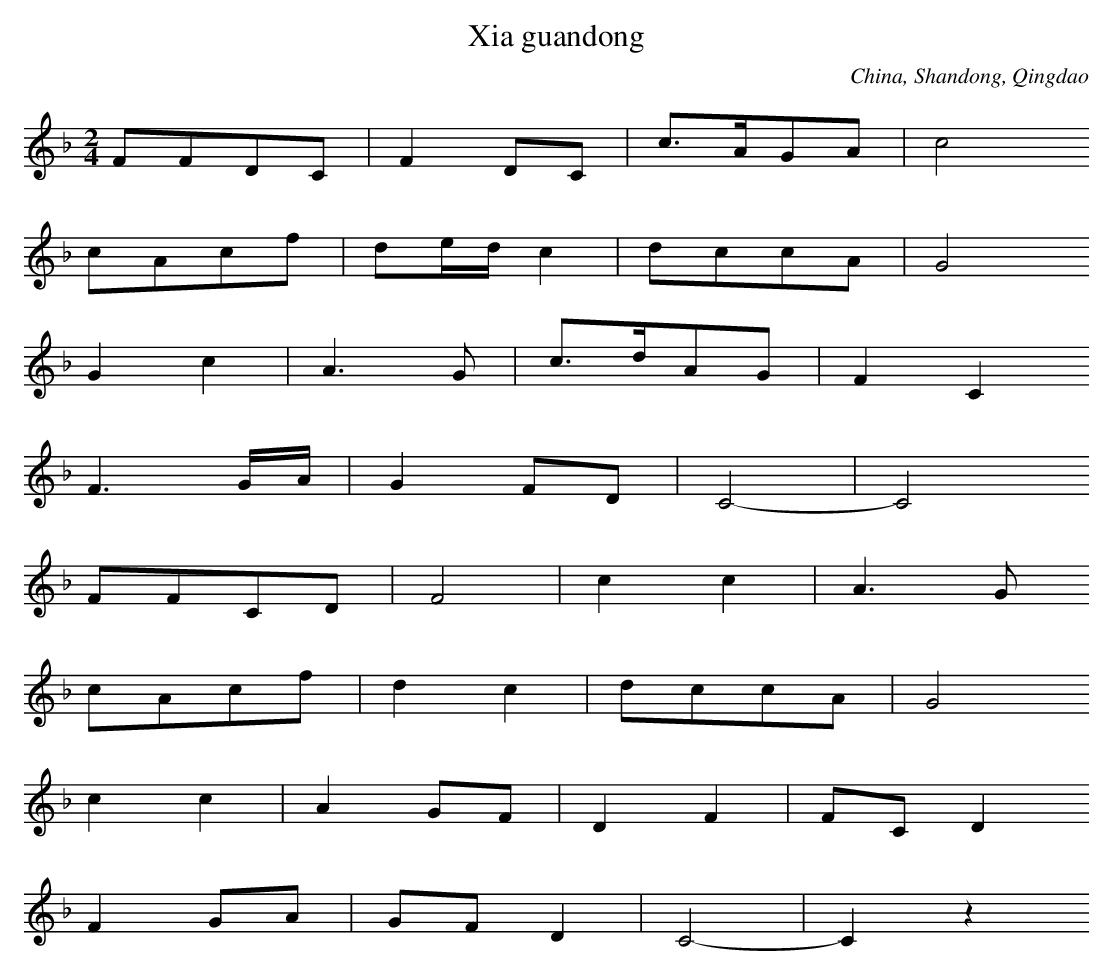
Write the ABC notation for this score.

X:1
T: Xia guandong
O: China, Shandong, Qingdao
M: 2/4
L: 1/16
K: F
F2F2D2C2 | F4D2C2 | c3AG2A2 | c8
c2A2c2f2 | d2edc4 | d2c2c2A2 | G8
G4c4 | A6G2 | c3dA2G2 | F4C4
F6GA | G4F2D2 | C8- | C8
F2F2C2D2 | F8 | c4c4 | A6G2
c2A2c2f2 | d4c4 | d2c2c2A2 | G8
c4c4 | A4G2F2 | D4F4 | F2C2D4
F4G2A2 | G2F2D4 | C8- | C4z4
